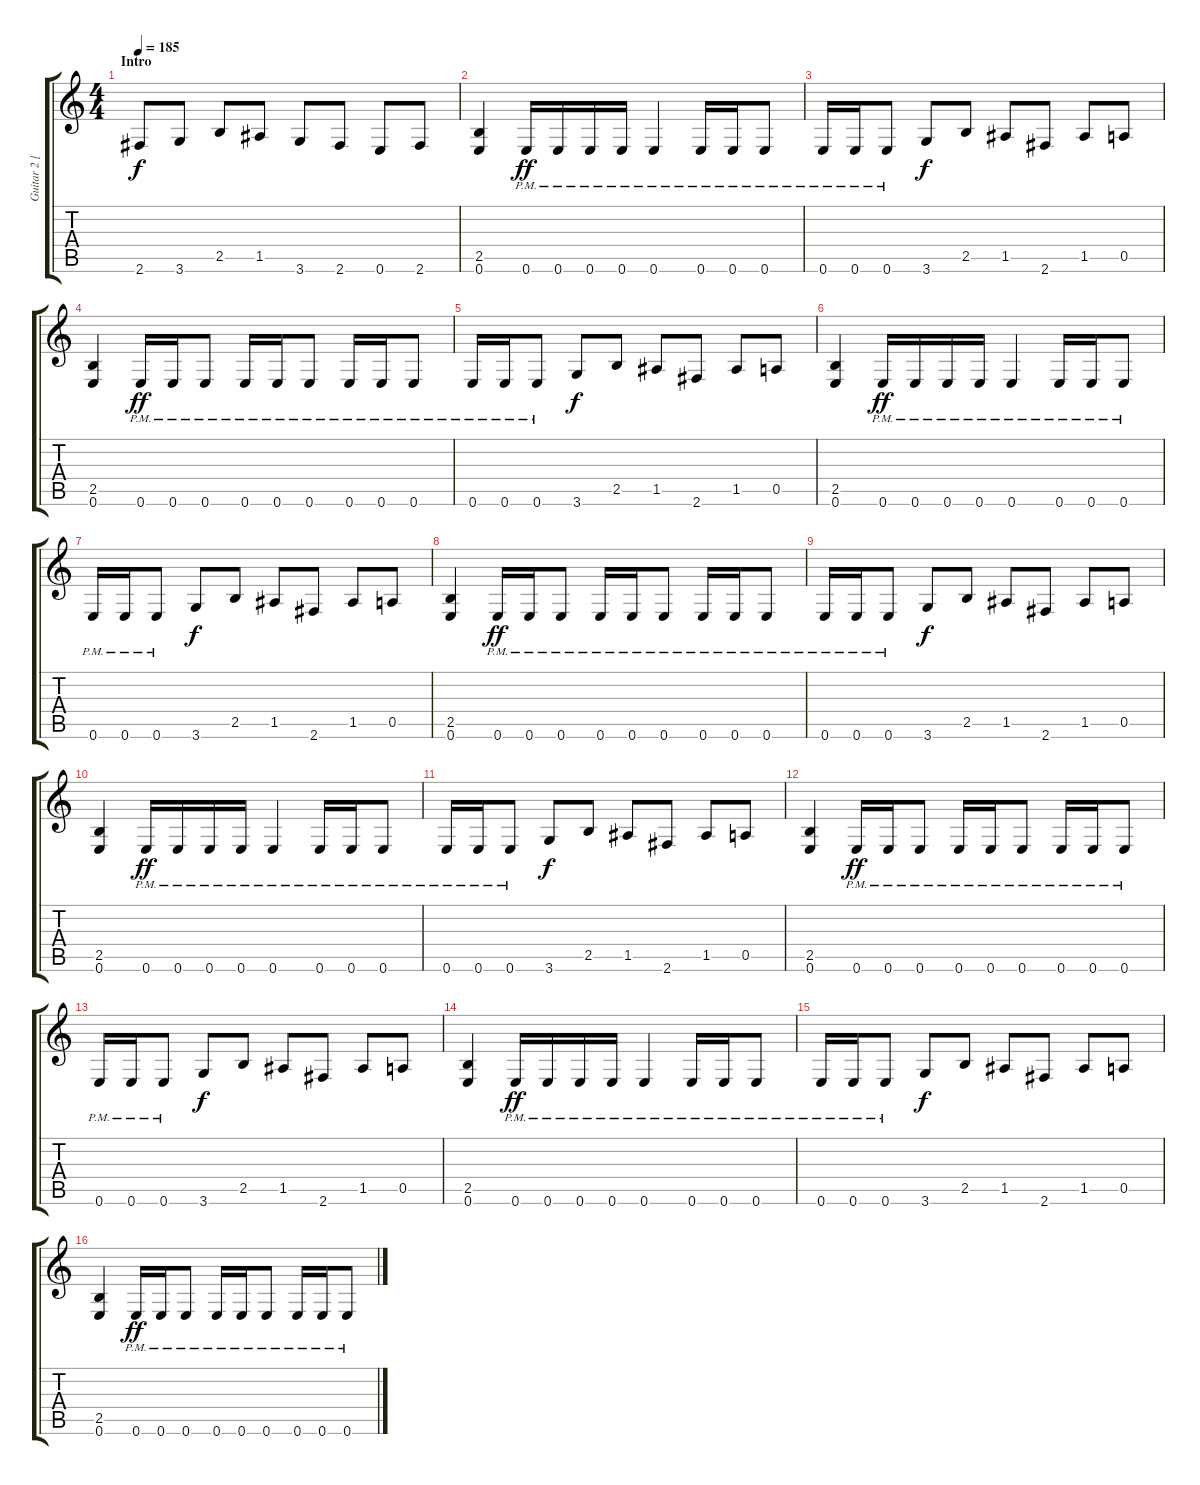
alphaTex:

\track ("Guitar 2 [Left]" "Guitar 2 [") {instrument distortionguitar}
\staff {score tabs}
\tuning (E4 B3 G3 D3 A2 E2) {hide}
\ts (4 4)
\section ("" "Intro")
\tempo 185
\clef g2
\ks c
2.6.8{dy f instrument distortionguitar} 3.6.8 2.5.8 1.5.8 3.6.8 2.6.8 0.6.8 2.6.8 |
(2.5 0.6).4 0.6{pm}.16{dy ff} 0.6{pm}.16 0.6{pm}.16 0.6{pm}.16 0.6{pm}.4 0.6{pm}.16 0.6{pm}.16 0.6{pm}.8 |
0.6{pm}.16 0.6{pm}.16 0.6{pm}.8 3.6.8{dy f} 2.5.8 1.5.8 2.6.8 1.5.8 0.5.8 |
(2.5 0.6).4 0.6{pm}.16{dy ff} 0.6{pm}.16 0.6{pm}.8 0.6{pm}.16 0.6{pm}.16 0.6{pm}.8 0.6{pm}.16 0.6{pm}.16 0.6{pm}.8 |
0.6{pm}.16 0.6{pm}.16 0.6{pm}.8 3.6.8{dy f} 2.5.8 1.5.8 2.6.8 1.5.8 0.5.8 |
(2.5 0.6).4 0.6{pm}.16{dy ff} 0.6{pm}.16 0.6{pm}.16 0.6{pm}.16 0.6{pm}.4 0.6{pm}.16 0.6{pm}.16 0.6{pm}.8 |
0.6{pm}.16 0.6{pm}.16 0.6{pm}.8 3.6.8{dy f} 2.5.8 1.5.8 2.6.8 1.5.8 0.5.8 |
(2.5 0.6).4 0.6{pm}.16{dy ff} 0.6{pm}.16 0.6{pm}.8 0.6{pm}.16 0.6{pm}.16 0.6{pm}.8 0.6{pm}.16 0.6{pm}.16 0.6{pm}.8 |
0.6{pm}.16 0.6{pm}.16 0.6{pm}.8 3.6.8{dy f} 2.5.8 1.5.8 2.6.8 1.5.8 0.5.8 |
(2.5 0.6).4 0.6{pm}.16{dy ff} 0.6{pm}.16 0.6{pm}.16 0.6{pm}.16 0.6{pm}.4 0.6{pm}.16 0.6{pm}.16 0.6{pm}.8 |
0.6{pm}.16 0.6{pm}.16 0.6{pm}.8 3.6.8{dy f} 2.5.8 1.5.8 2.6.8 1.5.8 0.5.8 |
(2.5 0.6).4 0.6{pm}.16{dy ff} 0.6{pm}.16 0.6{pm}.8 0.6{pm}.16 0.6{pm}.16 0.6{pm}.8 0.6{pm}.16 0.6{pm}.16 0.6{pm}.8 |
0.6{pm}.16 0.6{pm}.16 0.6{pm}.8 3.6.8{dy f} 2.5.8 1.5.8 2.6.8 1.5.8 0.5.8 |
(2.5 0.6).4 0.6{pm}.16{dy ff} 0.6{pm}.16 0.6{pm}.16 0.6{pm}.16 0.6{pm}.4 0.6{pm}.16 0.6{pm}.16 0.6{pm}.8 |
0.6{pm}.16 0.6{pm}.16 0.6{pm}.8 3.6.8{dy f} 2.5.8 1.5.8 2.6.8 1.5.8 0.5.8 |
(2.5 0.6).4 0.6{pm}.16{dy ff} 0.6{pm}.16 0.6{pm}.8 0.6{pm}.16 0.6{pm}.16 0.6{pm}.8 0.6{pm}.16 0.6{pm}.16 0.6{pm}.8
